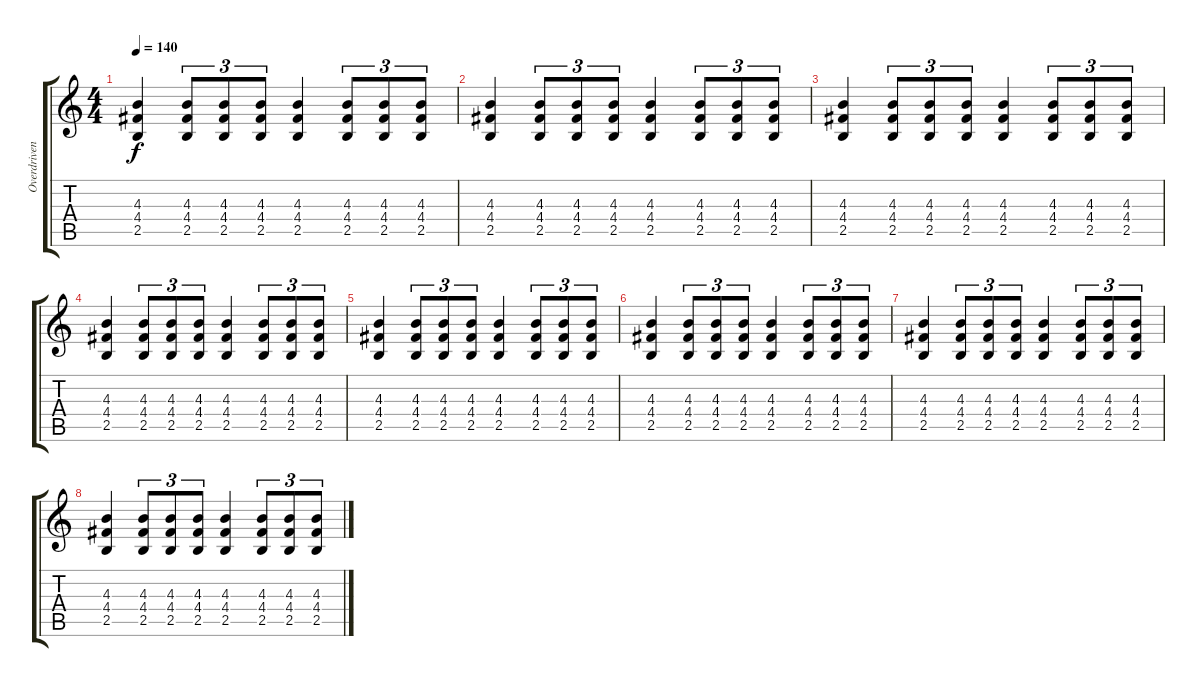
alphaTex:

\track ("Overdriven Guitar" "Overdriven") {instrument overdrivenguitar}
\staff {score tabs}
\tuning (E4 B3 G3 D3 A2 E2) {hide}
\ts (4 4)
\tempo 140
\clef g2
\ks c
(4.3 4.4 2.5).4{dy f} (4.3 4.4 2.5).8{tu (3 2)} (4.3 4.4 2.5).8{tu (3 2)} (4.3 4.4 2.5).8{tu (3 2)} (4.3 4.4 2.5).4 (4.3 4.4 2.5).8{tu (3 2)} (4.3 4.4 2.5).8{tu (3 2)} (4.3 4.4 2.5).8{tu (3 2)} |
(4.3 4.4 2.5).4 (4.3 4.4 2.5).8{tu (3 2)} (4.3 4.4 2.5).8{tu (3 2)} (4.3 4.4 2.5).8{tu (3 2)} (4.3 4.4 2.5).4 (4.3 4.4 2.5).8{tu (3 2)} (4.3 4.4 2.5).8{tu (3 2)} (4.3 4.4 2.5).8{tu (3 2)} |
(4.3 4.4 2.5).4 (4.3 4.4 2.5).8{tu (3 2)} (4.3 4.4 2.5).8{tu (3 2)} (4.3 4.4 2.5).8{tu (3 2)} (4.3 4.4 2.5).4 (4.3 4.4 2.5).8{tu (3 2)} (4.3 4.4 2.5).8{tu (3 2)} (4.3 4.4 2.5).8{tu (3 2)} |
(4.3 4.4 2.5).4 (4.3 4.4 2.5).8{tu (3 2)} (4.3 4.4 2.5).8{tu (3 2)} (4.3 4.4 2.5).8{tu (3 2)} (4.3 4.4 2.5).4 (4.3 4.4 2.5).8{tu (3 2)} (4.3 4.4 2.5).8{tu (3 2)} (4.3 4.4 2.5).8{tu (3 2)} |
(4.3 4.4 2.5).4 (4.3 4.4 2.5).8{tu (3 2)} (4.3 4.4 2.5).8{tu (3 2)} (4.3 4.4 2.5).8{tu (3 2)} (4.3 4.4 2.5).4 (4.3 4.4 2.5).8{tu (3 2)} (4.3 4.4 2.5).8{tu (3 2)} (4.3 4.4 2.5).8{tu (3 2)} |
(4.3 4.4 2.5).4 (4.3 4.4 2.5).8{tu (3 2)} (4.3 4.4 2.5).8{tu (3 2)} (4.3 4.4 2.5).8{tu (3 2)} (4.3 4.4 2.5).4 (4.3 4.4 2.5).8{tu (3 2)} (4.3 4.4 2.5).8{tu (3 2)} (4.3 4.4 2.5).8{tu (3 2)} |
(4.3 4.4 2.5).4 (4.3 4.4 2.5).8{tu (3 2)} (4.3 4.4 2.5).8{tu (3 2)} (4.3 4.4 2.5).8{tu (3 2)} (4.3 4.4 2.5).4 (4.3 4.4 2.5).8{tu (3 2)} (4.3 4.4 2.5).8{tu (3 2)} (4.3 4.4 2.5).8{tu (3 2)} |
(4.3 4.4 2.5).4 (4.3 4.4 2.5).8{tu (3 2)} (4.3 4.4 2.5).8{tu (3 2)} (4.3 4.4 2.5).8{tu (3 2)} (4.3 4.4 2.5).4 (4.3 4.4 2.5).8{tu (3 2)} (4.3 4.4 2.5).8{tu (3 2)} (4.3 4.4 2.5).8{tu (3 2)}
